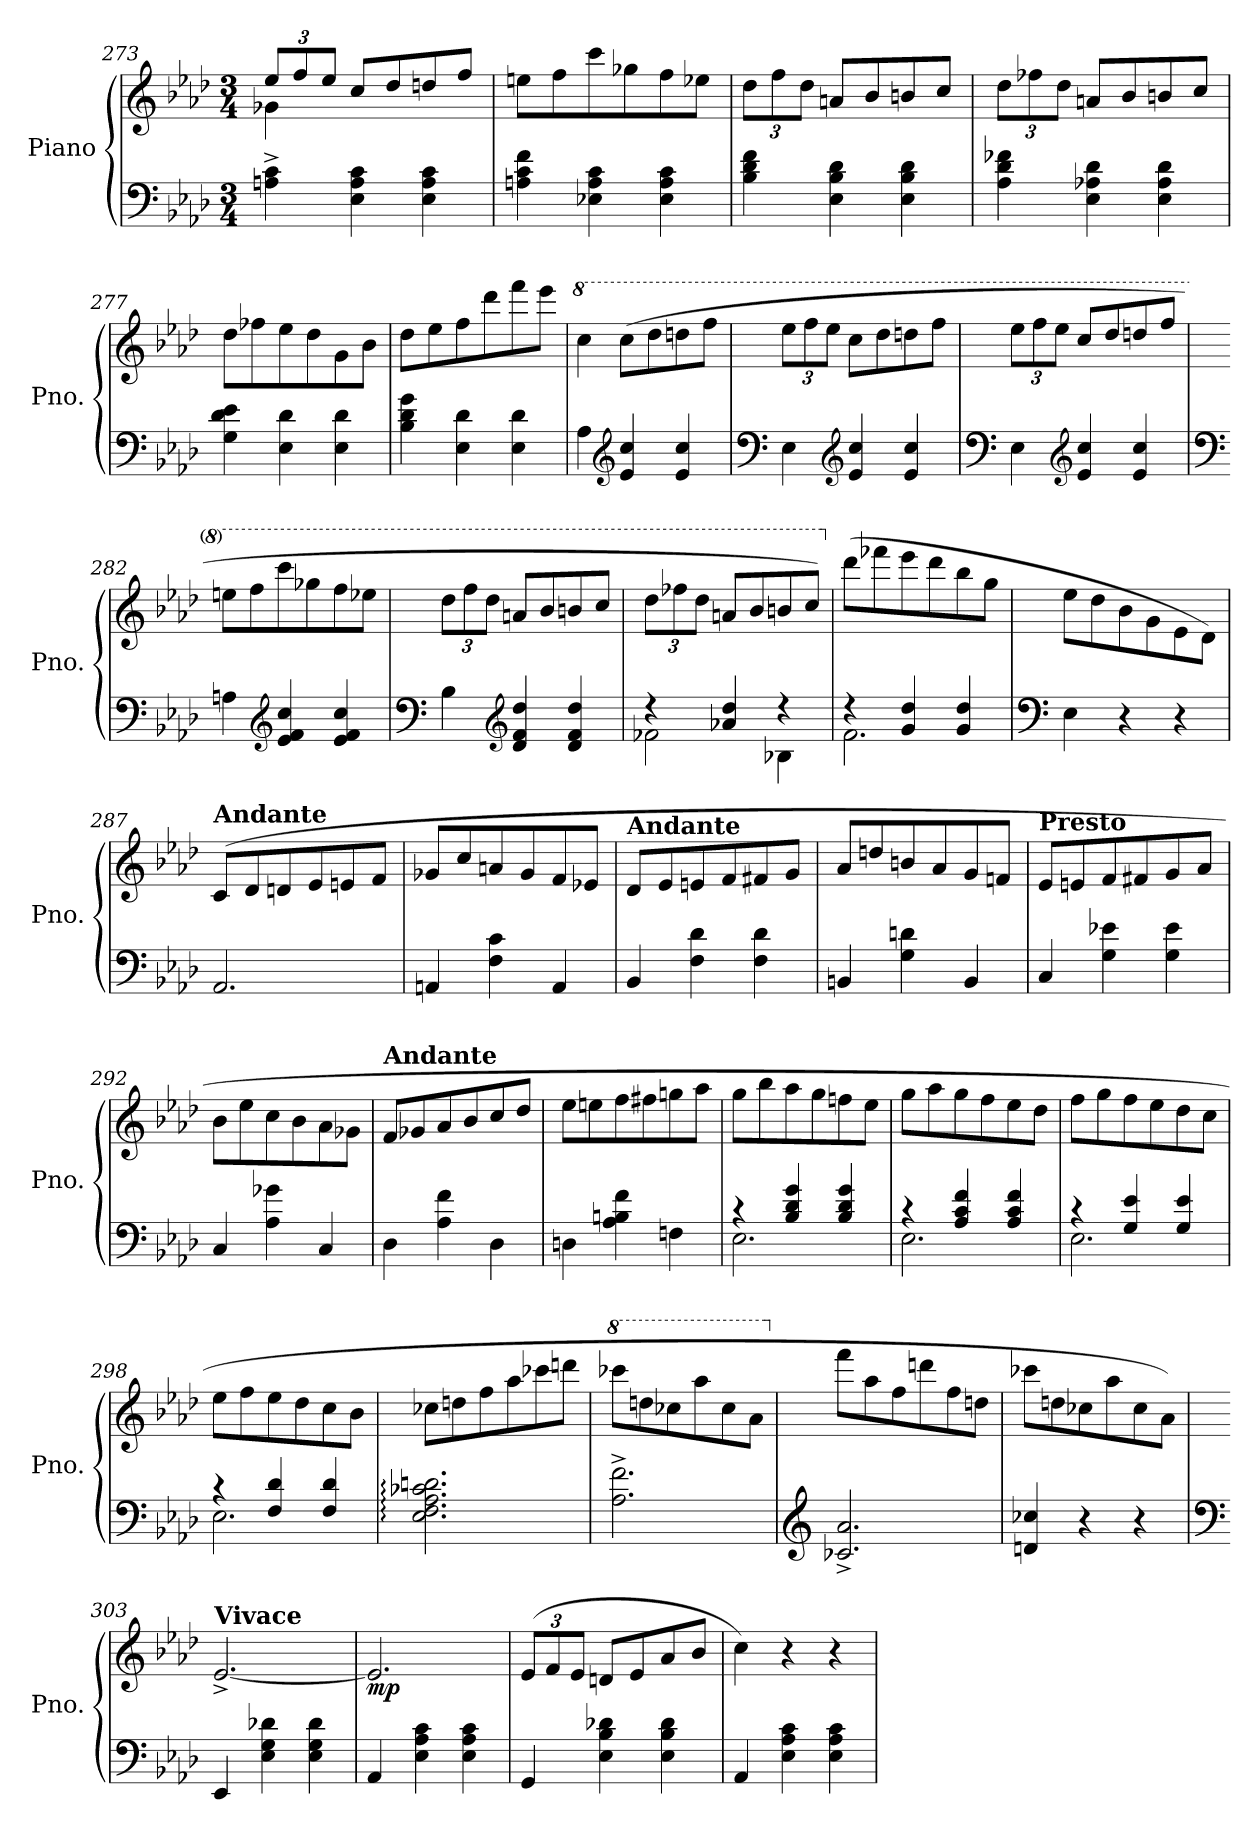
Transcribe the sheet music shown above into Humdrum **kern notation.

**kern	**kern	**dynam
*part1	*part1	*part1
*staff2	*staff1	*staff1/2
*I"Piano	*	*
*I'Pno.	*	*
*clefF4	*clefG2	*
*k[b-e-a-d-]	*k[b-e-a-d-]	*
*M3/4	*M3/4	*
*	*Xbrackettup	*
=273	=273	=273
*	*^	*
4An\^ 4c\^	12ee-/L	4g-X\	.
.	12ff/	.	.
.	12ee-/J	.	.
4E-\ 4A\ 4c\	8cc/L	2ryy	.
.	8dd-/	.	.
4E-\ 4A\ 4c\	8ddn/	.	.
.	8ff/J	.	.
*	*v	*v	*
!!LO:PB:g=z
=274	=274	=274
4An\ 4c\ 4f\	8een\L	.
.	8ff\	.
4E-X\ 4A\ 4c\	8ccc\	.
.	8gg-X\	.
4E-\ 4A\ 4c\	8ff\	.
.	8ee-X\J	.
=275	=275	=275
4B-\ 4d-\ 4f\	12dd-\L	.
.	12ff\	.
.	12dd-\J	.
4E-\ 4B-\ 4d-\	8an/L	.
.	8b-/	.
4E-\ 4B-\ 4d-\	8bn/	.
.	8cc/J	.
=276	=276	=276
4A-\ 4d-\ 4f-X\	12dd-\L	.
.	12ff-X\	.
.	12dd-\J	.
4E-\ 4A-X\ 4d-\	8an/L	.
.	8b-/	.
4E-\ 4A-\ 4d-\	8bn/	.
.	8cc/J	.
=277	=277	=277
4G\ 4d-\ 4e-\	8dd-\L	.
.	8ff-X\	.
4E-\ 4d-\	8ee-\	.
.	8dd-\	.
4E-\ 4d-\	8g\	.
.	8b-\J	.
=278	=278	=278
4B-\ 4d-\ 4g\	8dd-\L	.
.	8ee-\	.
4E-\ 4d-\	8ff\	.
.	8ddd-\	.
4E-\ 4d-\	8fff\	.
.	8eee-\J	.
!!LO:LB:g=z
=279	=279	=279
*	*8va	*
4A-\	4ccc\	.
*clefG2	*	*
4e-/ 4cc/	(>8ccc\L	.
.	8ddd-\	.
4e-/ 4cc/	8dddn\	.
.	8fff\J	.
=280	=280	=280
*clefF4	*	*
4E-\	12eee-\L	.
.	12fff\	.
.	12eee-\J	.
*clefG2	*	*
4e-/ 4cc/	8ccc\L	.
.	8ddd-\	.
4e-/ 4cc/	8dddn\	.
.	8fff\J	.
=281	=281	=281
*clefF4	*	*
4E-\	12eee-\L	.
.	12fff\	.
.	12eee-\J	.
*clefG2	*	*
4e-/ 4cc/	8ccc/L	.
.	8ddd-/	.
4e-/ 4cc/	8dddn/	.
.	8fff/J	.
=282	=282	=282
*clefF4	*	*
4An\	8eeen\L	.
.	8fff\	.
*clefG2	*	*
4e-/ 4f/ 4cc/	8cccc\	.
.	8ggg-X\	.
4e-/ 4f/ 4cc/	8fff\	.
.	8eee-X\J	.
=283	=283	=283
*clefF4	*	*
4B-\	12ddd-\L	.
.	12fff\	.
.	12ddd-\J	.
*clefG2	*	*
4d-/ 4f/ 4dd-/	8aan/L	.
.	8bb-/	.
4d-/ 4f/ 4dd-/	8bbn/	.
.	8ccc/J	.
!!LO:LB:g=z
=284	=284	=284
*^	*	*
4r	2f-X\	12ddd-\L	.
.	.	12fff-X\	.
.	.	12ddd-\J	.
4a-X/ 4dd-/	.	8aan/L	.
.	.	8bb-/	.
4r	4B-X\	8bbn/	.
.	.	8ccc/J)	.
=285	=285	=285	=285
*	*	*X8va	*
4r	2.f\	(>8ddd-\L	.
.	.	8fff-X\	.
4g/ 4dd-/	.	8eee-\	.
.	.	8ddd-\	.
4g/ 4dd-/	.	8bb-\	.
.	.	8gg\J	.
*v	*v	*	*
=286	=286	=286
*clefF4	*	*
4E-\	8ee-\L	.
.	8dd-\	.
4r	8b-\	.
.	8g\	.
4r	8e-\	.
.	8d-\J)	.
=287	=287	=287
!	!LO:TX:a:B:t=Andante	!
2.AA-/	(>8c/L	.
.	8d-/	.
.	8dn/	.
.	8e-/	.
.	8en/	.
.	8f/J	.
=288	=288	=288
4AAn/	8g-X/L	.
.	8cc/	.
4F\ 4c\	8an/	.
.	8g-/	.
4AA/	8f/	.
.	8e-X/J	.
=289	=289	=289
!	!LO:TX:a:B:t=Andante	!
4BB-/	8d-/L	.
.	8e-/	.
4F\ 4d-\	8en/	.
.	8f/	.
4F\ 4d-\	8f#X/	.
.	8g/J	.
!!LO:LB:g=z
=290	=290	=290
4BBn/	8a-/L	.
.	8ddn/	.
4G\ 4dn\	8bn/	.
.	8a-/	.
4BB/	8g/	.
.	8fn/J	.
=291	=291	=291
!	!LO:TX:a:B:t=Presto	!
4C/	8e-/L	.
.	8en/	.
4G\ 4e-X\	8f/	.
.	8f#X/	.
4G\ 4e-\	8g/	.
.	8a-/J	.
=292	=292	=292
4C/	8b-\L	.
.	8ee-\	.
4A-\ 4g-X\	8cc\	.
.	8b-\	.
4C/	8a-\	.
.	8g-X\J	.
=293	=293	=293
!	!LO:TX:a:B:t=Andante	!
4D-\	8f/L	.
.	8g-X/	.
4A-\ 4f\	8a-/	.
.	8b-/	.
4D-\	8cc/	.
.	8dd-/J	.
=294	=294	=294
4Dn\	8ee-\L	.
.	8een\	.
4A-\ 4Bn\ 4f\	8ff\	.
.	8ff#X\	.
4Fn\	8ggn\	.
.	8aa-\J	.
=295	=295	=295
*^	*	*
4r	2.E-\	8gg\L	.
.	.	8bb-\	.
4B-/ 4d-/ 4g/	.	8aa-\	.
.	.	8gg\	.
4B-/ 4d-/ 4g/	.	8ffn\	.
.	.	8ee-\J	.
!!LO:LB:g=z
=296	=296	=296	=296
4r	2.E-\	8gg\L	.
.	.	8aa-\	.
4A-/ 4c/ 4f/	.	8gg\	.
.	.	8ff\	.
4A-/ 4c/ 4f/	.	8ee-\	.
.	.	8dd-\J	.
=297	=297	=297	=297
4r	2.E-\	8ff\L	.
.	.	8gg\	.
4G/ 4e-/	.	8ff\	.
.	.	8ee-\	.
4G/ 4e-/	.	8dd-\	.
.	.	8cc\J	.
=298	=298	=298	=298
4r	2.E-\	8ee-\L	.
.	.	8ff\	.
4F/ 4d-/	.	8ee-\	.
.	.	8dd-\	.
4F/ 4d-/	.	8cc\	.
.	.	8b-\J	.
*v	*v	*	*
=299	=299	=299
2.E-\: 2.F\: 2.A-\: 2.c-X\: 2.dn\:	8cc-X\L	.
.	8ddn\	.
.	8ff\	.
.	8aa-\	.
.	8ccc-X\	.
.	8dddn\J	.
=300	=300	=300
*	*8va	*
2.A-\^ 2.f\^	8cccc-X\L	.
.	8dddn\	.
.	8ccc-X\	.
.	8aaa-\	.
.	8ccc-\	.
.	8aa-\J	.
=301	=301	=301
*clefG2	*	*
*	*X8va	*
2.c-X/^ 2.a-/^	8fff\L	.
.	8aa-\	.
.	8ff\	.
.	8dddn\	.
.	8ff\	.
.	8ddn\J	.
!!LO:PB:g=z
=302	=302	=302
4dn/ 4cc-X/	8ccc-X\L	.
.	8ddn\	.
4r	8cc-X\	.
.	8aa-\	.
4r	8cc-\	.
.	8a-\J)	.
=303	=303	=303
*clefF4	*	*
!	!LO:TX:a:B:t=Vivace	!
4EE-/	[2.e-^/	.
4E-\ 4G\ 4d-X\	.	.
4E-\ 4G\ 4d-\	.	.
=304	=304	=304
!	!	!LO:DY:b
4AA-/	2.e-/]	mp
4E-\ 4A-\ 4c\	.	.
4E-\ 4A-\ 4c\	.	.
=305	=305	=305
4GG/	(<12e-/L	.
.	12f/	.
.	12e-/J	.
4E-\ 4B-\ 4d-X\	8dn/L	.
.	8e-/	.
4E-\ 4B-\ 4d-\	8a-/	.
.	8b-/J	.
=306	=306	=306
4AA-/	4cc\)	.
4E-\ 4A-\ 4c\	4r	.
4E-\ 4A-\ 4c\	4r	.
=	=	=
*-	*-	*-
